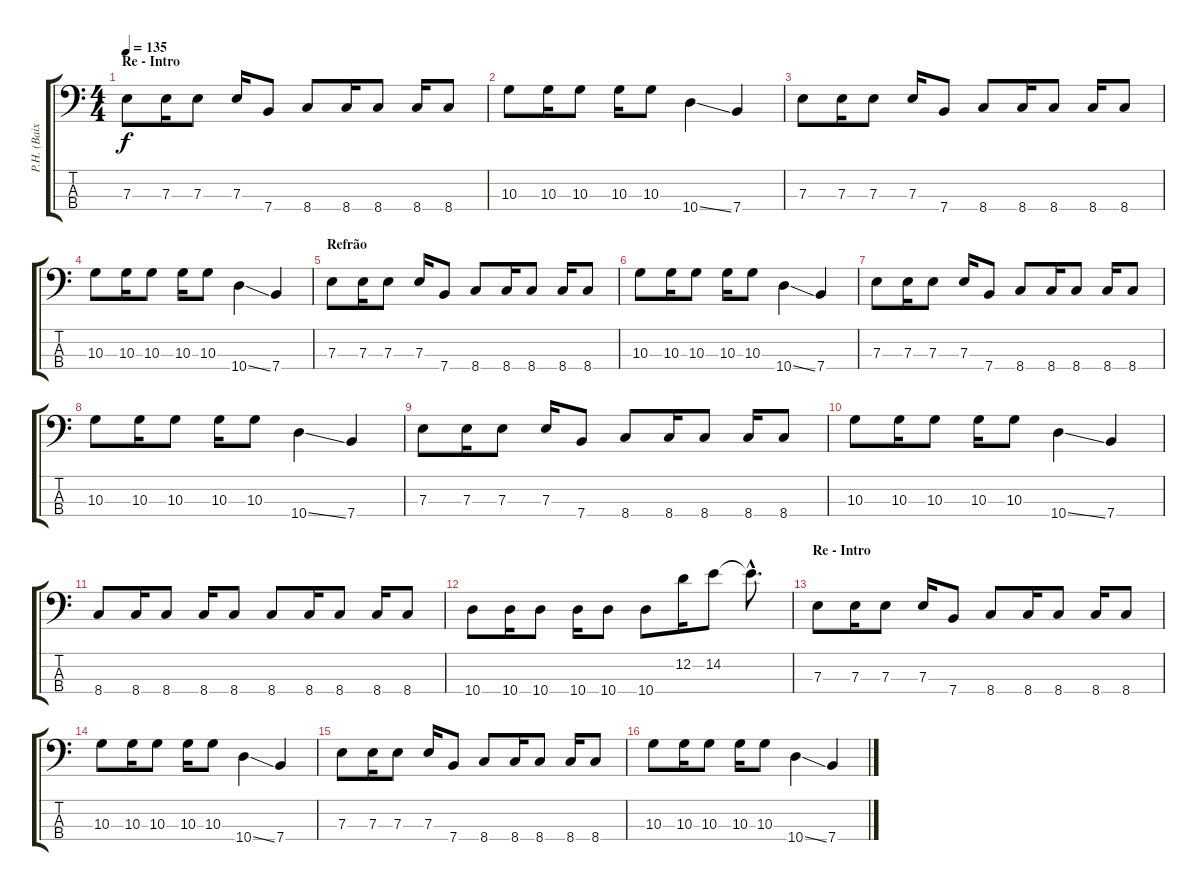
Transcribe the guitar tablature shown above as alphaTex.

\track ("P.H. (Baixo)" "P.H. (Baix") {instrument electricbasspick}
\staff {score tabs}
\tuning (G2 D2 A1 E1) {hide}
\ts (4 4)
\section ("" "Re - Intro")
\tempo 135
\clef f4
\ks c
7.3.8{dy f} 7.3.16 7.3.8 7.3.16 7.4.8 8.4.8 8.4.16 8.4.8 8.4.16 8.4.8 |
10.3.8 10.3.16 10.3.8 10.3.16 10.3.8 10.4{ss}.4 7.4.4 |
7.3.8 7.3.16 7.3.8 7.3.16 7.4.8 8.4.8 8.4.16 8.4.8 8.4.16 8.4.8 |
10.3.8 10.3.16 10.3.8 10.3.16 10.3.8 10.4{ss}.4 7.4.4 |
\section ("" "Refrão")
7.3.8 7.3.16 7.3.8 7.3.16 7.4.8 8.4.8 8.4.16 8.4.8 8.4.16 8.4.8 |
10.3.8 10.3.16 10.3.8 10.3.16 10.3.8 10.4{ss}.4 7.4.4 |
7.3.8 7.3.16 7.3.8 7.3.16 7.4.8 8.4.8 8.4.16 8.4.8 8.4.16 8.4.8 |
10.3.8 10.3.16 10.3.8 10.3.16 10.3.8 10.4{ss}.4 7.4.4 |
7.3.8 7.3.16 7.3.8 7.3.16 7.4.8 8.4.8 8.4.16 8.4.8 8.4.16 8.4.8 |
10.3.8 10.3.16 10.3.8 10.3.16 10.3.8 10.4{ss}.4 7.4.4 |
8.4.8 8.4.16 8.4.8 8.4.16 8.4.8 8.4.8 8.4.16 8.4.8 8.4.16 8.4.8 |
10.4.8 10.4.16 10.4.8 10.4.16 10.4.8 10.4.8 12.2.16 14.2.8 14.2{hac t}.8{d} |
\section ("" "Re - Intro")
7.3.8 7.3.16 7.3.8 7.3.16 7.4.8 8.4.8 8.4.16 8.4.8 8.4.16 8.4.8 |
10.3.8 10.3.16 10.3.8 10.3.16 10.3.8 10.4{ss}.4 7.4.4 |
7.3.8 7.3.16 7.3.8 7.3.16 7.4.8 8.4.8 8.4.16 8.4.8 8.4.16 8.4.8 |
10.3.8 10.3.16 10.3.8 10.3.16 10.3.8 10.4{ss}.4 7.4.4
